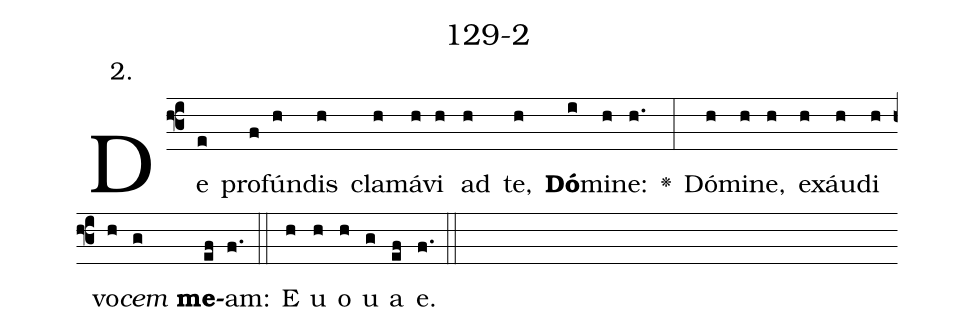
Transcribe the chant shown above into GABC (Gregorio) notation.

name: 129-2;
annotation: 2.;
%%
(f3)De(e) pro(f)fún(h)dis(h) cla(h)má(h)vi(h) ad(h) te,(h) <b>Dó</b>(i)mi(h)ne:(h.) <v>\greheightstar</v>(:) Dó(h)mi(h)ne,(h) ex(h)áu(h)di(h) vo(h)<i>cem</i>(g) <b>me</b>(ef)am:(f.) (::) E(h) u(h) o(h) u(g) a(ef) e.(f.) (::)
